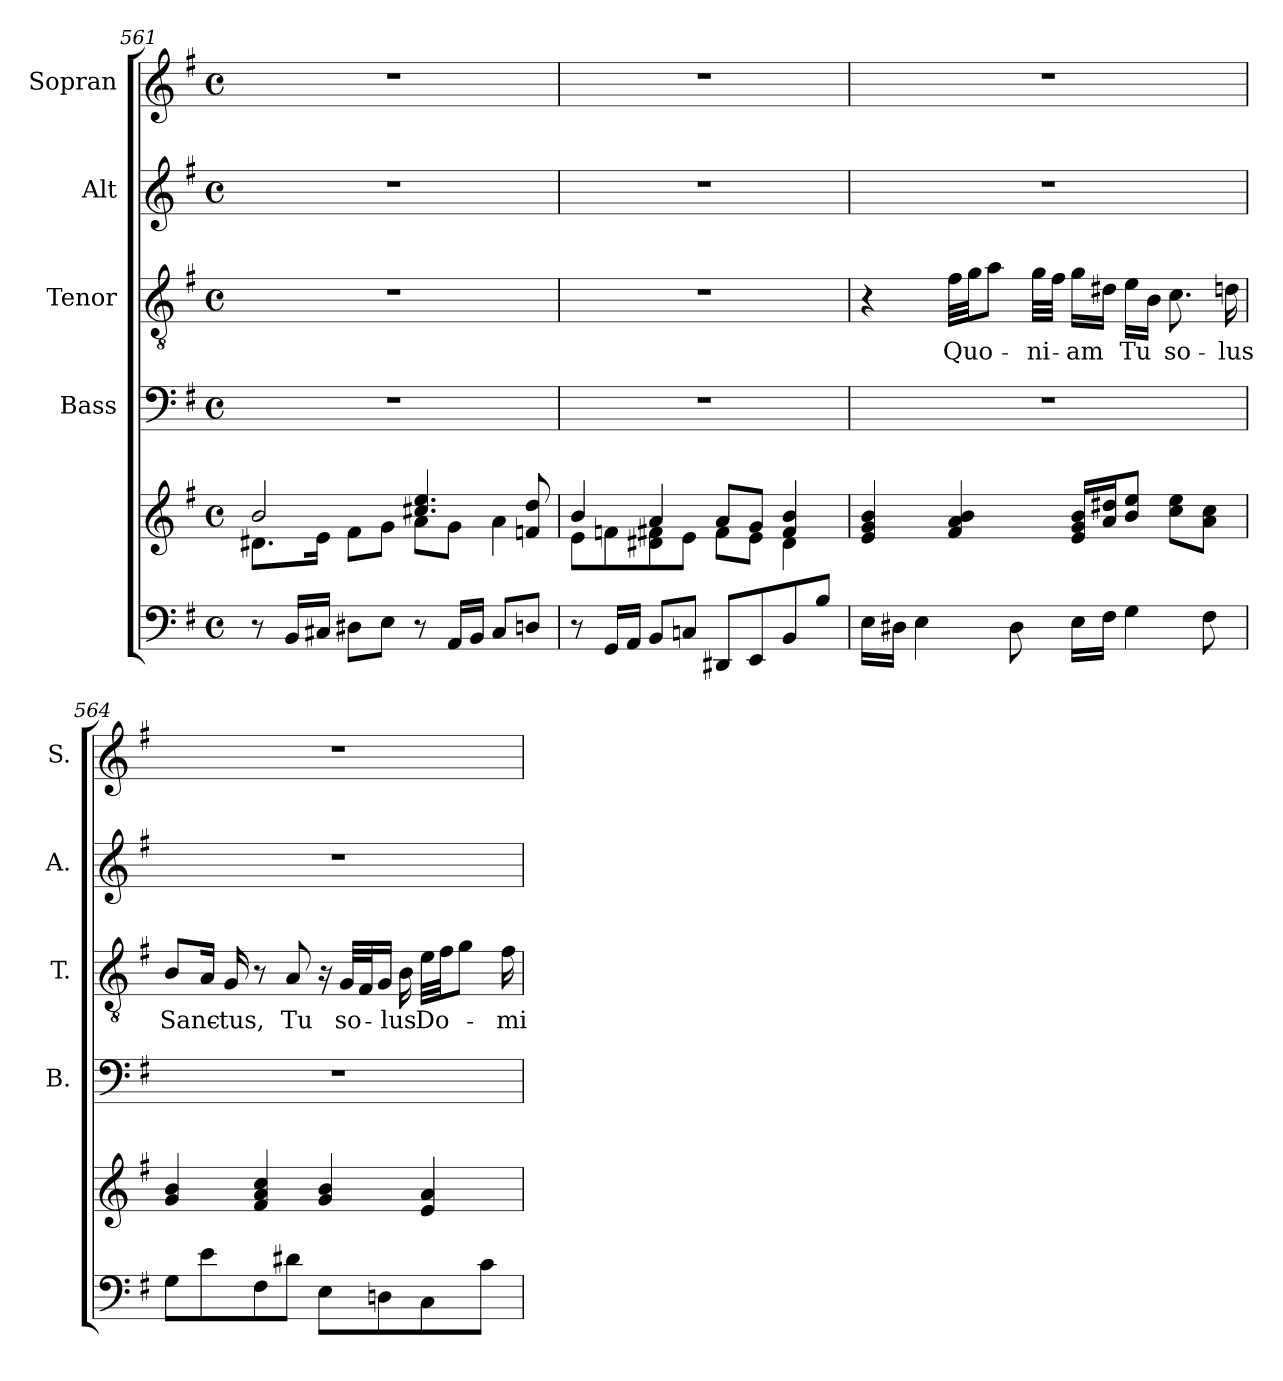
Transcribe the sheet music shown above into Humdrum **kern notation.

**kern	**kern	**kern	**kern	**text	**kern	**kern
*part5	*part5	*part4	*part3	*part3	*part2	*part1
*staff6	*staff5	*staff4	*staff3	*staff3	*staff2	*staff1
*	*	*I"Bass	*I"Tenor	*	*I"Alt	*I"Sopran
*	*	*I'B.	*I'T.	*	*I'A.	*I'S.
*clefF4	*clefG2	*clefF4	*clefGv2	*	*clefG2	*clefG2
*k[f#]	*k[f#]	*k[f#]	*k[f#]	*	*k[f#]	*k[f#]
*G:	*G:	*G:	*G:	*	*G:	*G:
*M4/4	*M4/4	*M4/4	*M4/4	*	*M4/4	*M4/4
*met(c)	*met(c)	*met(c)	*met(c)	*	*met(c)	*met(c)
=561	=561	=561	=561	=561	=561	=561
*	*^	*	*	*	*	*
8r	2b/	8.d#X\L	1r	1r	.	1r	1r
16BB/LL	.	.	.	.	.	.	.
16C#X/JJ	.	16e\Jk	.	.	.	.	.
8D#X\L	.	8f#\L	.	.	.	.	.
8E\J	.	8g\J	.	.	.	.	.
8r	4.cc#X/ 4.ee/	8a\L	.	.	.	.	.
16AA/LL	.	8g\J	.	.	.	.	.
16BB/JJ	.	.	.	.	.	.	.
8C#/L	.	4a\	.	.	.	.	.
8Dn/J	8fn/ 8dd/	.	.	.	.	.	.
!!LO:LB:g=z
=562	=562	=562	=562	=562	=562	=562	=562
8r	4b/	8e\L	1r	1r	.	1r	1r
16GG/LL	.	8fn\	.	.	.	.	.
16AA/JJ	.	.	.	.	.	.	.
8BB/L	4a/	8d#X\ 8f#X\	.	.	.	.	.
8Cn/J	.	8e\J	.	.	.	.	.
8DD#X/L	8a/L	8f#\L	.	.	.	.	.
8EE/	8g/J	8e\J	.	.	.	.	.
8BB/	4f#/ 4b/	4d#\	.	.	.	.	.
8B/J	.	.	.	.	.	.	.
*	*v	*v	*	*	*	*	*
=563	=563	=563	=563	=563	=563	=563
16E\LL	4e/ 4g/ 4b/	1r	4r	.	1r	1r
16D#X\JJ	.	.	.	.	.	.
4E\	.	.	.	.	.	.
!	!	!	!	!LO:LY:b	!	!
.	4f#/ 4a/ 4b/	.	32f#\LLL	Quo-	.	.
.	.	.	32g\JJ	.	.	.
.	.	.	8a\J	.	.	.
8D#\	.	.	.	.	.	.
!	!	!	!	!LO:LY:b	!	!
.	.	.	32g\LLL	-ni-	.	.
.	.	.	32f#\JJJ	.	.	.
!	!	!	!	!LO:LY:b	!	!
16E\LL	16e/ 16g/ 16b/LL	.	16g\LL	-am	.	.
16F#\JJ	16a/ 16dd#X/J	.	16d#X\JJ	.	.	.
!	!	!	!	!LO:LY:b	!	!
4G\	8b/ 8ee/J	.	16e\LL	Tu	.	.
.	.	.	16B\JJ	.	.	.
!	!	!	!	!LO:LY:b	!	!
.	8cc\ 8ee\L	.	8.c\	so-	.	.
8F#\	8a\ 8cc\J	.	.	.	.	.
!	!	!	!	!LO:LY:b	!	!
.	.	.	16dn\	-lus	.	.
=564	=564	=564	=564	=564	=564	=564
!	!	!	!	!LO:LY:b	!	!
8G\L	4g/ 4b/	1r	8B/L	Sanc-	1r	1r
8e\	.	.	16A/Jk	.	.	.
!	!	!	!	!LO:LY:b	!	!
.	.	.	16G/	-tus,	.	.
8F#\	4f#/ 4a/ 4cc/	.	8r	.	.	.
!	!	!	!	!LO:LY:b	!	!
8d#X\J	.	.	8A/	Tu	.	.
8E\L	4g/ 4b/	.	16r	.	.	.
!	!	!	!	!LO:LY:b	!	!
.	.	.	32G/LLL	so-	.	.
.	.	.	32F#/J	.	.	.
8Dn\	.	.	16G/JJ	.	.	.
!	!	!	!	!LO:LY:b	!	!
.	.	.	16B\	-lus	.	.
!	!	!	!	!LO:LY:b	!	!
8C\	4e/ 4a/	.	32e\LLL	Do-	.	.
.	.	.	32f#\JJ	.	.	.
.	.	.	8g\J	.	.	.
8c\J	.	.	.	.	.	.
!	!	!	!	!LO:LY:b	!	!
.	.	.	16f#\	-mi-	.	.
=	=	=	=	=	=	=
*-	*-	*-	*-	*-	*-	*-
